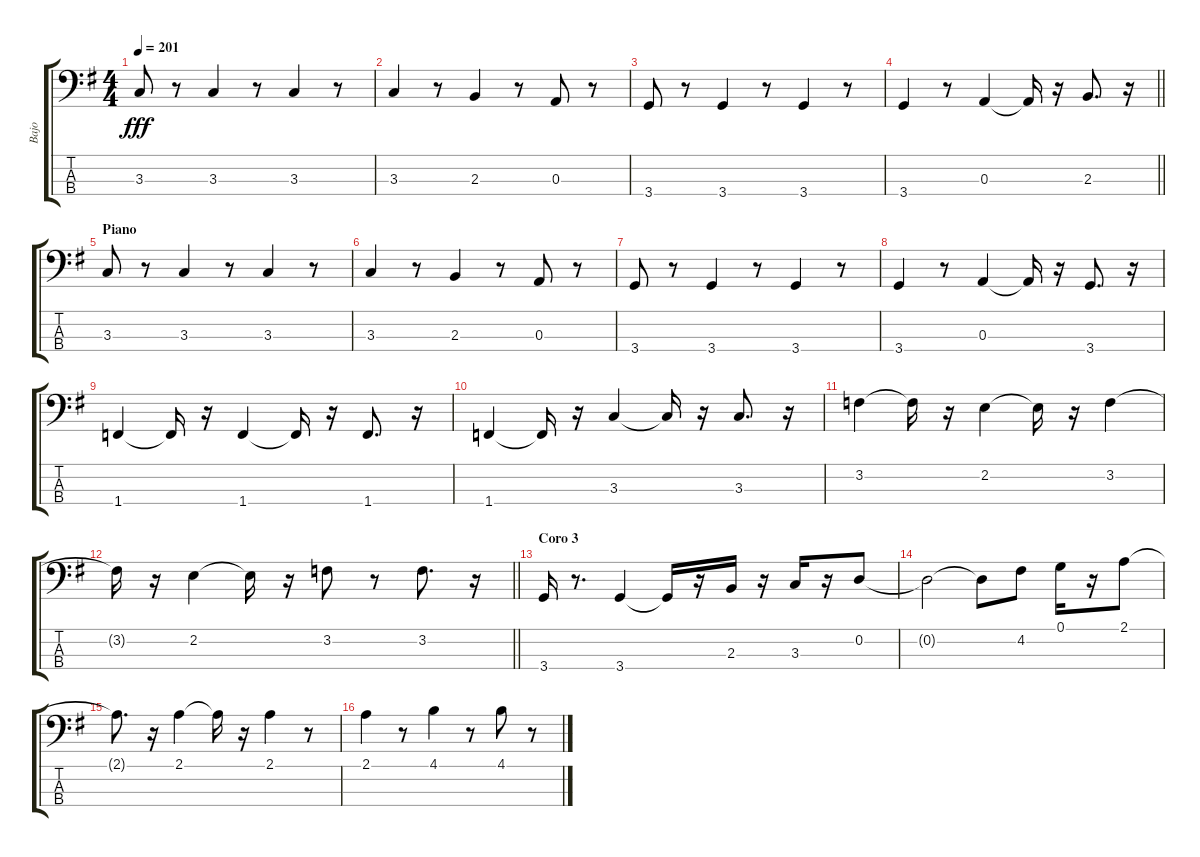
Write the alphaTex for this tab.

\track ("Bajo" "Bajo") {instrument electricbassfinger}
\staff {score tabs}
\tuning (G2 D2 A1 E1) {hide}
\ts (4 4)
\tempo 201
\clef f4
\ks g
3.3.8{dy fff} r.8 3.3.4 r.8 3.3.4 r.8 |
3.3.4 r.8 2.3.4 r.8 0.3.8 r.8 |
3.4.8 r.8 3.4.4 r.8 3.4.4 r.8 |
\barLineRight lightlight
3.4.4 r.8 0.3.4 0.3{t}.16 r.16 2.3.8{d} r.16 |
\section ("" "Piano")
3.3.8 r.8 3.3.4 r.8 3.3.4 r.8 |
3.3.4 r.8 2.3.4 r.8 0.3.8 r.8 |
3.4.8 r.8 3.4.4 r.8 3.4.4 r.8 |
3.4.4 r.8 0.3.4 0.3{t}.16 r.16 3.4.8{d} r.16 |
1.4.4 1.4{t}.16 r.16 1.4.4 1.4{t}.16 r.16 1.4.8{d} r.16 |
1.4.4 1.4{t}.16 r.16 3.3.4 3.3{t}.16 r.16 3.3.8{d} r.16 |
3.2.4 3.2{t}.16 r.16 2.2.4 2.2{t}.16 r.16 3.2.4 |
\barLineRight lightlight
3.2{t}.16 r.16 2.2.4 2.2{t}.16 r.16 3.2.8 r.8 3.2.8{d} r.16 |
\section ("" "Coro 3")
3.4.16 r.8{d} 3.4.4 3.4{t}.16 r.16 2.3.16 r.16 3.3.16 r.16 0.2.8 |
0.2{t}.2 0.2{t}.8 4.2.8 0.1.16 r.16 2.1.8 |
2.1{t}.8{d} r.16 2.1.4 2.1{t}.16 r.16 2.1.4 r.8 |
2.1.4 r.8 4.1.4 r.8 4.1.8 r.8
